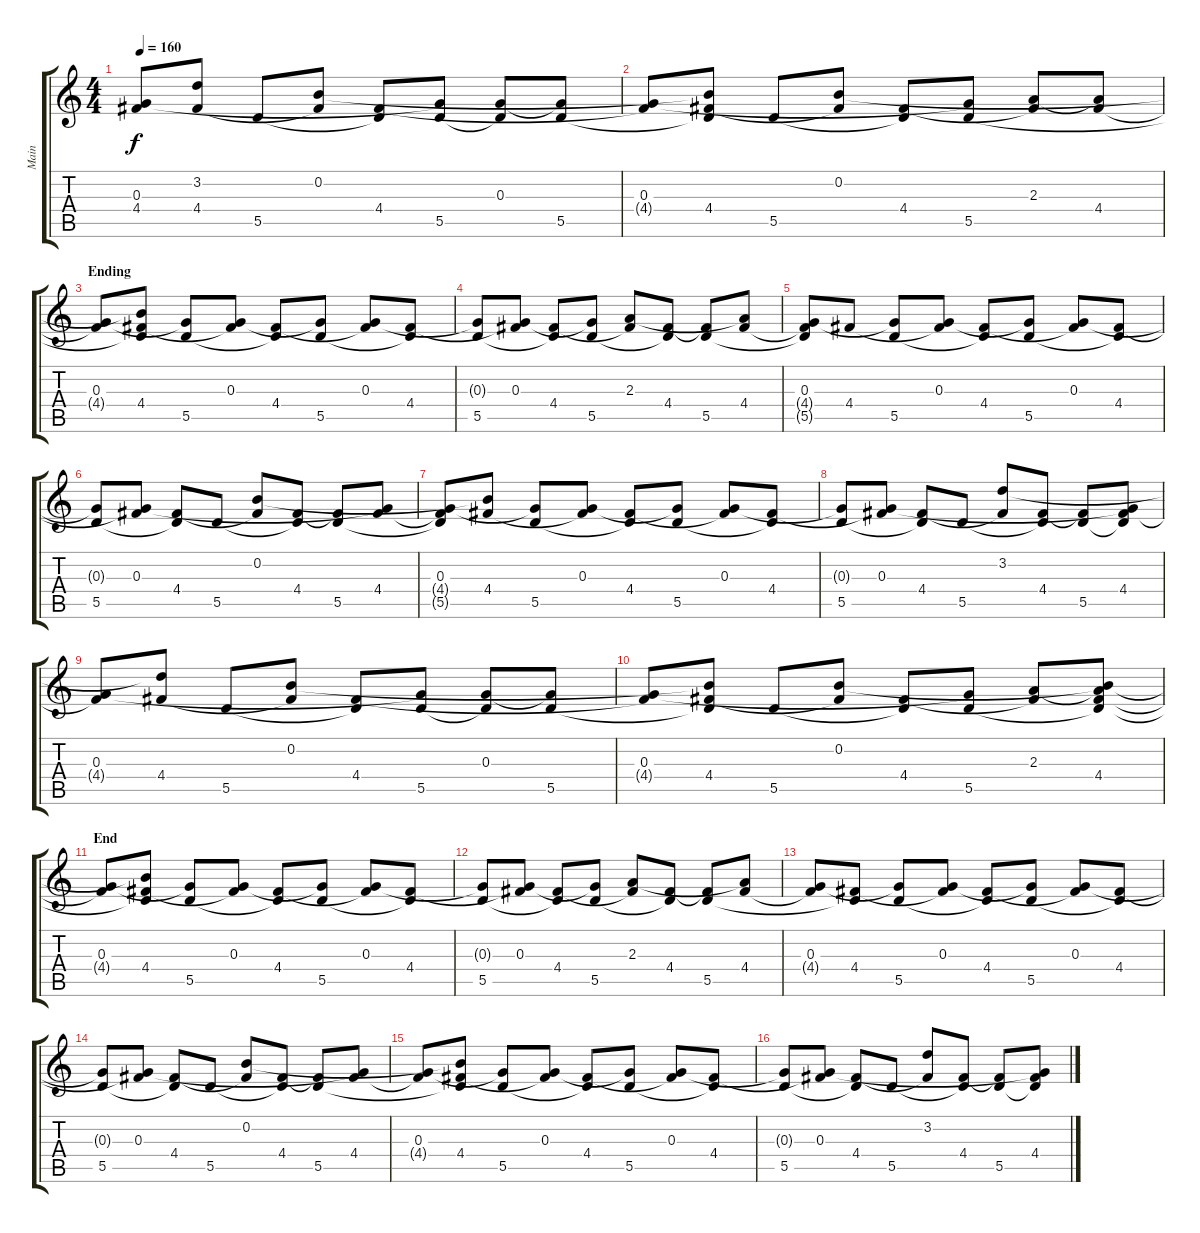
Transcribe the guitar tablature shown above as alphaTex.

\track ("Main" "Main") {instrument acousticguitarsteel}
\staff {score tabs}
\tuning (E4 B3 G3 D3 A2 E2) {hide}
\ts (4 4)
\tempo 160
\clef g2
\ks c
(0.3 4.4{t}).8{dy f} (3.2{t} 4.4).8 5.5.8 (0.2 4.4{t}).8 (4.4 5.5{t}).8 (0.3{t} 5.5).8 (0.3 5.5{t}).8 (0.3{t} 5.5).8 |
(0.3 4.4{t}).8 (0.2{t} 4.4 5.5{t}).8 5.5.8 (0.2 4.4{t}).8 (4.4 5.5{t}).8 (0.3{t} 5.5).8 (2.3 4.4{t}).8 (2.3{t} 4.4).8 |
\section ("" "Ending")
(0.3 4.4{t}).8 (0.2{t} 4.4 5.5{t}).8 (0.3{t} 5.5).8 (0.3 4.4{t}).8 (4.4 5.5{t}).8 (0.3{t} 5.5).8 (0.3 4.4{t}).8 (4.4 5.5{t}).8 |
(0.3{t} 5.5).8 (0.3 4.4{t}).8 (4.4 5.5{t}).8 (0.3{t} 5.5).8 (2.3 4.4{t}).8 (4.4 5.5{t}).8 (4.4{t} 5.5).8 (2.3{t} 4.4).8 |
(0.3 4.4{t} 5.5{t}).8 4.4.8 (0.3{t} 5.5).8 (0.3 4.4{t}).8 (4.4 5.5{t}).8 (0.3{t} 5.5).8 (0.3 4.4{t}).8 (4.4 5.5{t}).8 |
(0.3{t} 5.5).8 (0.3 4.4{t}).8 (4.4 5.5{t}).8 5.5.8 (0.2 4.4{t}).8 (4.4 5.5{t}).8 (4.4{t} 5.5).8 (0.3{t} 4.4).8 |
(0.3 4.4{t} 5.5{t}).8 (0.2{t} 4.4).8 (0.3{t} 5.5).8 (0.3 4.4{t}).8 (4.4 5.5{t}).8 (0.3{t} 5.5).8 (0.3 4.4{t}).8 (4.4 5.5{t}).8 |
(0.3{t} 5.5).8 (0.3 4.4{t}).8 (4.4 5.5{t}).8 5.5.8 (3.2 4.4{t}).8 (4.4 5.5{t}).8 (4.4{t} 5.5).8 (0.3{t} 4.4 5.5{t}).8 |
(0.3 4.4{t}).8 (3.2{t} 4.4).8 5.5.8 (0.2 4.4{t}).8 (4.4 5.5{t}).8 (0.3{t} 5.5).8 (0.3 5.5{t}).8 (0.3{t} 5.5).8 |
(0.3 4.4{t}).8 (0.2{t} 4.4 5.5{t}).8 5.5.8 (0.2 4.4{t}).8 (4.4 5.5{t}).8 (0.3{t} 5.5).8 (2.3 4.4{t}).8 (0.2{t} 2.3{t} 4.4 5.5{t}).8 |
\section ("" "End")
(0.3 4.4{t}).8{volume 8} (0.2{t} 4.4 5.5{t}).8 (0.3{t} 5.5).8 (0.3 4.4{t}).8 (4.4 5.5{t}).8 (0.3{t} 5.5).8 (0.3 4.4{t}).8 (4.4 5.5{t}).8 |
(0.3{t} 5.5).8 (0.3 4.4{t}).8 (4.4 5.5{t}).8 (0.3{t} 5.5).8 (2.3 4.4{t}).8 (4.4 5.5{t}).8 (4.4{t} 5.5).8 (2.3{t} 4.4).8 |
(0.3 4.4{t}).8 (4.4 5.5{t}).8 (0.3{t} 5.5).8 (0.3 4.4{t}).8 (4.4 5.5{t}).8 (0.3{t} 5.5).8 (0.3 4.4{t}).8 (4.4 5.5{t}).8 |
(0.3{t} 5.5).8 (0.3 4.4{t}).8 (4.4 5.5{t}).8 5.5.8 (0.2 4.4{t}).8 (4.4 5.5{t}).8 (4.4{t} 5.5).8 (0.3{t} 4.4).8 |
(0.3 4.4{t}).8{volume 3} (0.2{t} 4.4 5.5{t}).8 (0.3{t} 5.5).8 (0.3 4.4{t}).8 (4.4 5.5{t}).8 (0.3{t} 5.5).8 (0.3 4.4{t}).8 (4.4 5.5{t}).8 |
(0.3{t} 5.5).8 (0.3 4.4{t}).8 (4.4 5.5{t}).8 5.5.8 (3.2 4.4{t}).8 (4.4 5.5{t}).8 (4.4{t} 5.5).8 (0.3{t} 4.4 5.5{t}).8
